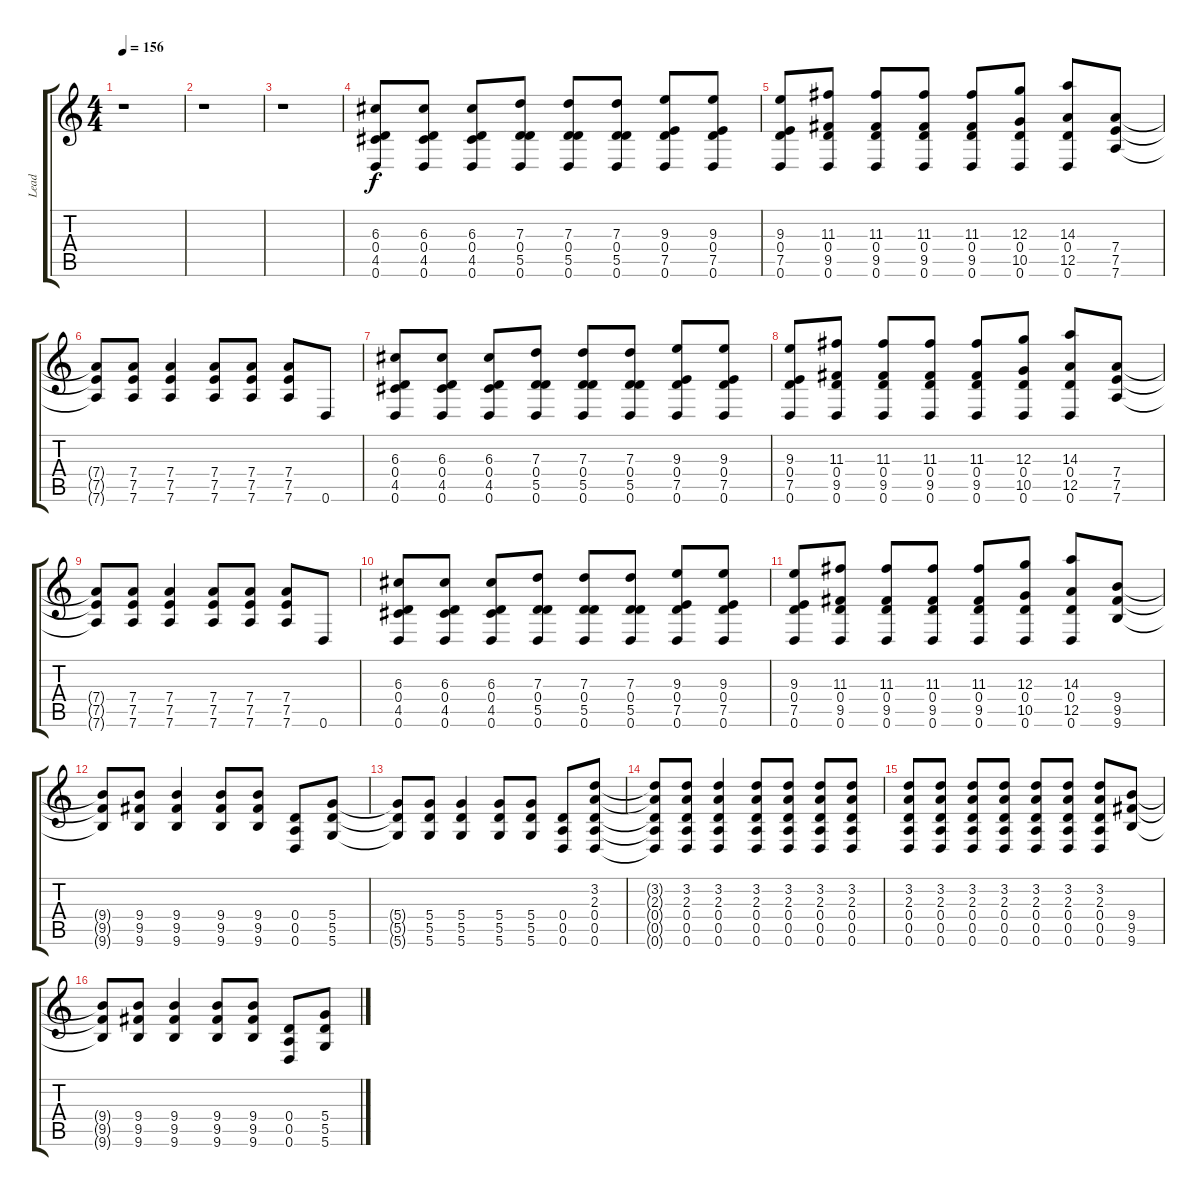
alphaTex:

\track ("Lead" "Lead") {instrument distortionguitar}
\staff {score tabs}
\tuning (E4 B3 G3 D3 A2 D2) {hide}
\ts (4 4)
\tempo 156
\clef g2
\ks c
r.1{dy f} |
r.1 |
r.1 |
(6.3 0.4 4.5 0.6).8 (6.3 0.4 4.5 0.6).8 (6.3 0.4 4.5 0.6).8 (7.3 0.4 5.5 0.6).8 (7.3 0.4 5.5 0.6).8 (7.3 0.4 5.5 0.6).8 (9.3 0.4 7.5 0.6).8 (9.3 0.4 7.5 0.6).8 |
(9.3 0.4 7.5 0.6).8 (11.3 0.4 9.5 0.6).8 (11.3 0.4 9.5 0.6).8 (11.3 0.4 9.5 0.6).8 (11.3 0.4 9.5 0.6).8 (12.3 0.4 10.5 0.6).8 (14.3 0.4 12.5 0.6).8 (7.4 7.5 7.6).8 |
(7.4{t} 7.5{t} 7.6{t}).8 (7.4 7.5 7.6).8 (7.4 7.5 7.6).4 (7.4 7.5 7.6).8 (7.4 7.5 7.6).8 (7.4 7.5 7.6).8 0.6.8 |
(6.3 0.4 4.5 0.6).8 (6.3 0.4 4.5 0.6).8 (6.3 0.4 4.5 0.6).8 (7.3 0.4 5.5 0.6).8 (7.3 0.4 5.5 0.6).8 (7.3 0.4 5.5 0.6).8 (9.3 0.4 7.5 0.6).8 (9.3 0.4 7.5 0.6).8 |
(9.3 0.4 7.5 0.6).8 (11.3 0.4 9.5 0.6).8 (11.3 0.4 9.5 0.6).8 (11.3 0.4 9.5 0.6).8 (11.3 0.4 9.5 0.6).8 (12.3 0.4 10.5 0.6).8 (14.3 0.4 12.5 0.6).8 (7.4 7.5 7.6).8 |
(7.4{t} 7.5{t} 7.6{t}).8 (7.4 7.5 7.6).8 (7.4 7.5 7.6).4 (7.4 7.5 7.6).8 (7.4 7.5 7.6).8 (7.4 7.5 7.6).8 0.6.8 |
(6.3 0.4 4.5 0.6).8 (6.3 0.4 4.5 0.6).8 (6.3 0.4 4.5 0.6).8 (7.3 0.4 5.5 0.6).8 (7.3 0.4 5.5 0.6).8 (7.3 0.4 5.5 0.6).8 (9.3 0.4 7.5 0.6).8 (9.3 0.4 7.5 0.6).8 |
(9.3 0.4 7.5 0.6).8 (11.3 0.4 9.5 0.6).8 (11.3 0.4 9.5 0.6).8 (11.3 0.4 9.5 0.6).8 (11.3 0.4 9.5 0.6).8 (12.3 0.4 10.5 0.6).8 (14.3 0.4 12.5 0.6).8 (9.4 9.5 9.6).8 |
(9.4{t} 9.5{t} 9.6{t}).8 (9.4 9.5 9.6).8 (9.4 9.5 9.6).4 (9.4 9.5 9.6).8 (9.4 9.5 9.6).8 (0.4 0.5 0.6).8 (5.4 5.5 5.6).8 |
(5.4{t} 5.5{t} 5.6{t}).8 (5.4 5.5 5.6).8 (5.4 5.5 5.6).4 (5.4 5.5 5.6).8 (5.4 5.5 5.6).8 (0.4 0.5 0.6).8 (3.2 2.3 0.4 0.5 0.6).8 |
(3.2{t} 2.3{t} 0.4{t} 0.5{t} 0.6{t}).8 (3.2 2.3 0.4 0.5 0.6).8 (3.2 2.3 0.4 0.5 0.6).4 (3.2 2.3 0.4 0.5 0.6).8 (3.2 2.3 0.4 0.5 0.6).8 (3.2 2.3 0.4 0.5 0.6).8 (3.2 2.3 0.4 0.5 0.6).8 |
(3.2 2.3 0.4 0.5 0.6).8 (3.2 2.3 0.4 0.5 0.6).8 (3.2 2.3 0.4 0.5 0.6).8 (3.2 2.3 0.4 0.5 0.6).8 (3.2 2.3 0.4 0.5 0.6).8 (3.2 2.3 0.4 0.5 0.6).8 (3.2 2.3 0.4 0.5 0.6).8 (9.4 9.5 9.6).8 |
(9.4{t} 9.5{t} 9.6{t}).8 (9.4 9.5 9.6).8 (9.4 9.5 9.6).4 (9.4 9.5 9.6).8 (9.4 9.5 9.6).8 (0.4 0.5 0.6).8 (5.4 5.5 5.6).8
